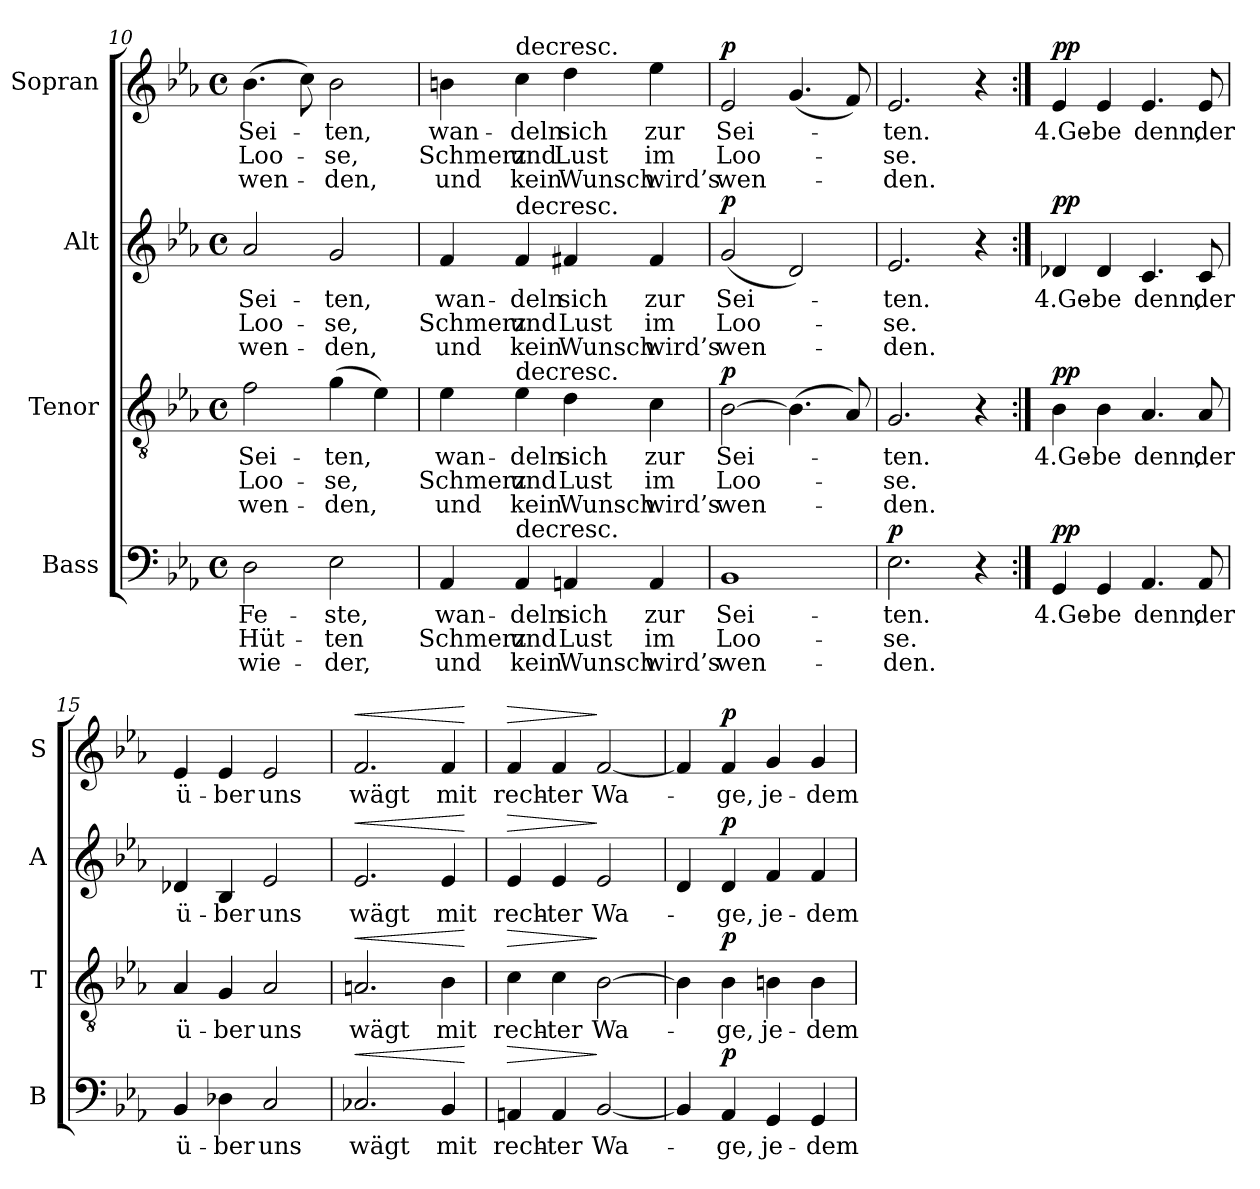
**kern	**text	**text	**text	**dynam	**kern	**text	**text	**text	**dynam	**kern	**text	**text	**text	**dynam	**kern	**text	**text	**text	**dynam
*part4	*part4	*part4	*part4	*part4	*part3	*part3	*part3	*part3	*part3	*part2	*part2	*part2	*part2	*part2	*part1	*part1	*part1	*part1	*part1
*staff4	*staff4	*staff4	*staff4	*staff4	*staff3	*staff3	*staff3	*staff3	*staff3	*staff2	*staff2	*staff2	*staff2	*staff2	*staff1	*staff1	*staff1	*staff1	*staff1
*I"Bass	*	*	*	*	*I"Tenor	*	*	*	*	*I"Alt	*	*	*	*	*I"Sopran	*	*	*	*
*I'B	*	*	*	*	*I'T	*	*	*	*	*I'A	*	*	*	*	*I'S	*	*	*	*
*clefF4	*	*	*	*	*clefGv2	*	*	*	*	*clefG2	*	*	*	*	*clefG2	*	*	*	*
*k[b-e-a-]	*	*	*	*	*k[b-e-a-]	*	*	*	*	*k[b-e-a-]	*	*	*	*	*k[b-e-a-]	*	*	*	*
*E-:	*	*	*	*	*E-:	*	*	*	*	*E-:	*	*	*	*	*E-:	*	*	*	*
*M4/4	*	*	*	*	*M4/4	*	*	*	*	*M4/4	*	*	*	*	*M4/4	*	*	*	*
*met(c)	*	*	*	*	*met(c)	*	*	*	*	*met(c)	*	*	*	*	*met(c)	*	*	*	*
=10	=10	=10	=10	=10	=10	=10	=10	=10	=10	=10	=10	=10	=10	=10	=10	=10	=10	=10	=10
2D	Fe-	Hüt-	wie-	.	2f	Sei-	Loo-	wen-	.	2a-	Sei-	Loo-	wen-	.	(4.b-	Sei-	Loo-	wen-	.
.	.	.	.	.	.	.	.	.	.	.	.	.	.	.	8cc)	.	.	.	.
2E-	-ste,	-ten	-der,	.	(4g	-ten,	-se,	-den,	.	2g	-ten,	-se,	-den,	.	2b-	-ten,	-se,	-den,	.
.	.	.	.	.	4e-)	.	.	.	.	.	.	.	.	.	.	.	.	.	.
=11	=11	=11	=11	=11	=11	=11	=11	=11	=11	=11	=11	=11	=11	=11	=11	=11	=11	=11	=11
4AA-	wan-	Schmerz	und	.	4e-	wan-	Schmerz	und	.	4f	wan-	Schmerz	und	.	4bn	wan-	Schmerz	und	.
!	!	!	!	!	!	!	!	!	!	!	!	!	!	!	!LO:TX:a:t=decresc.	!	!	!	!
!	!	!	!	!	!	!	!	!	!	!LO:TX:a:t=decresc.	!	!	!	!	!	!	!	!	!
!	!	!	!	!	!LO:TX:a:t=decresc.	!	!	!	!	!	!	!	!	!	!	!	!	!	!
!LO:TX:a:t=decresc.	!	!	!	!	!	!	!	!	!	!	!	!	!	!	!	!	!	!	!
4AA-	-deln	und	kein	.	4e-	-deln	und	kein	.	4f	-deln	und	kein	.	4cc	-deln	und	kein	.
4AAn	sich	Lust	Wunsch	.	4d	sich	Lust	Wunsch	.	4f#X	sich	Lust	Wunsch	.	4dd	sich	Lust	Wunsch	.
4AA	zur	im	wird’s	.	4c	zur	im	wird’s	.	4f#	zur	im	wird’s	.	4ee-	zur	im	wird’s	.
=12	=12	=12	=12	=12	=12	=12	=12	=12	=12	=12	=12	=12	=12	=12	=12	=12	=12	=12	=12
!	!	!	!	!	!	!	!	!	!LO:DY:a	!	!	!	!	!LO:DY:a	!	!	!	!	!LO:DY:a
1BB-	Sei-	Loo-	wen-	.	[2B-	Sei-	Loo-	wen-	p	(2g	Sei-	Loo-	wen-	p	2e-	Sei-	Loo-	wen-	p
.	.	.	.	.	(4.B-]	.	.	.	.	2d)	.	.	.	.	(4.g	.	.	.	.
.	.	.	.	.	8A-)	.	.	.	.	.	.	.	.	.	8f)	.	.	.	.
=13	=13	=13	=13	=13	=13	=13	=13	=13	=13	=13	=13	=13	=13	=13	=13	=13	=13	=13	=13
!	!	!	!	!LO:DY:a	!	!	!	!	!	!	!	!	!	!	!	!	!	!	!
2.E-	-ten.	-se.	-den.	p	2.G	-ten.	-se.	-den.	.	2.e-	-ten.	-se.	-den.	.	2.e-	-ten.	-se.	-den.	.
4r	.	.	.	.	4r	.	.	.	.	4r	.	.	.	.	4r	.	.	.	.
=14:|!	=14:|!	=14:|!	=14:|!	=14:|!	=14:|!	=14:|!	=14:|!	=14:|!	=14:|!	=14:|!	=14:|!	=14:|!	=14:|!	=14:|!	=14:|!	=14:|!	=14:|!	=14:|!	=14:|!
!	!	!	!	!LO:DY:a	!	!	!	!	!LO:DY:a	!	!	!	!	!LO:DY:a	!	!	!	!	!LO:DY:a
4GG	4.Ge-	.	.	pp	4B-	4.Ge-	.	.	pp	4d-X	4.Ge-	.	.	pp	4e-	4.Ge-	.	.	pp
4GG	-be	.	.	.	4B-	-be	.	.	.	4d-	-be	.	.	.	4e-	-be	.	.	.
4.AA-	denn,	.	.	.	4.A-	denn,	.	.	.	4.c	denn,	.	.	.	4.e-	denn,	.	.	.
8AA-	der	.	.	.	8A-	der	.	.	.	8c	der	.	.	.	8e-	der	.	.	.
=15	=15	=15	=15	=15	=15	=15	=15	=15	=15	=15	=15	=15	=15	=15	=15	=15	=15	=15	=15
4BB-	ü-	.	.	.	4A-	ü-	.	.	.	4d-X	ü-	.	.	.	4e-	ü-	.	.	.
4D-X	-ber	.	.	.	4G	-ber	.	.	.	4B-	-ber	.	.	.	4e-	-ber	.	.	.
2C	uns	.	.	.	2A-	uns	.	.	.	2e-	uns	.	.	.	2e-	uns	.	.	.
=16	=16	=16	=16	=16	=16	=16	=16	=16	=16	=16	=16	=16	=16	=16	=16	=16	=16	=16	=16
!	!	!	!	!LO:HP:a	!	!	!	!	!LO:HP:a	!	!	!	!	!LO:HP:a	!	!	!	!	!LO:HP:a
2.C-X	wägt	.	.	<	2.An	wägt	.	.	<	2.e-	wägt	.	.	<	2.f	wägt	.	.	<
4BB-	mit	.	.	.	4B-	mit	.	.	.	4e-	mit	.	.	.	4f	mit	.	.	.
.	.	.	.	[	.	.	.	.	[	.	.	.	.	[	.	.	.	.	[
=17	=17	=17	=17	=17	=17	=17	=17	=17	=17	=17	=17	=17	=17	=17	=17	=17	=17	=17	=17
!	!	!	!	!LO:HP:a	!	!	!	!	!LO:HP:a	!	!	!	!	!LO:HP:a	!	!	!	!	!LO:HP:a
4AAn	rech-	.	.	>	4c	rech-	.	.	>	4e-	rech-	.	.	>	4f	rech-	.	.	>
4AA	-ter	.	.	.	4c	-ter	.	.	.	4e-	-ter	.	.	.	4f	-ter	.	.	.
[2BB-	Wa-	.	.	]	[2B-	Wa-	.	.	]	2e-	Wa-	.	.	]	[2f	Wa-	.	.	]
=18	=18	=18	=18	=18	=18	=18	=18	=18	=18	=18	=18	=18	=18	=18	=18	=18	=18	=18	=18
4BB-]	.	.	.	.	4B-]	.	.	.	.	4d	.	.	.	.	4f]	.	.	.	.
!	!	!	!	!LO:DY:a	!	!	!	!	!LO:DY:a	!	!	!	!	!LO:DY:a	!	!	!	!	!LO:DY:a
4AA-	-ge,	.	.	p	4B-	-ge,	.	.	p	4d	-ge,	.	.	p	4f	-ge,	.	.	p
4GG	je-	.	.	.	4Bn	je-	.	.	.	4f	je-	.	.	.	4g	je-	.	.	.
4GG	-dem	.	.	.	4B	-dem	.	.	.	4f	-dem	.	.	.	4g	-dem	.	.	.
=	=	=	=	=	=	=	=	=	=	=	=	=	=	=	=	=	=	=	=
*-	*-	*-	*-	*-	*-	*-	*-	*-	*-	*-	*-	*-	*-	*-	*-	*-	*-	*-	*-
